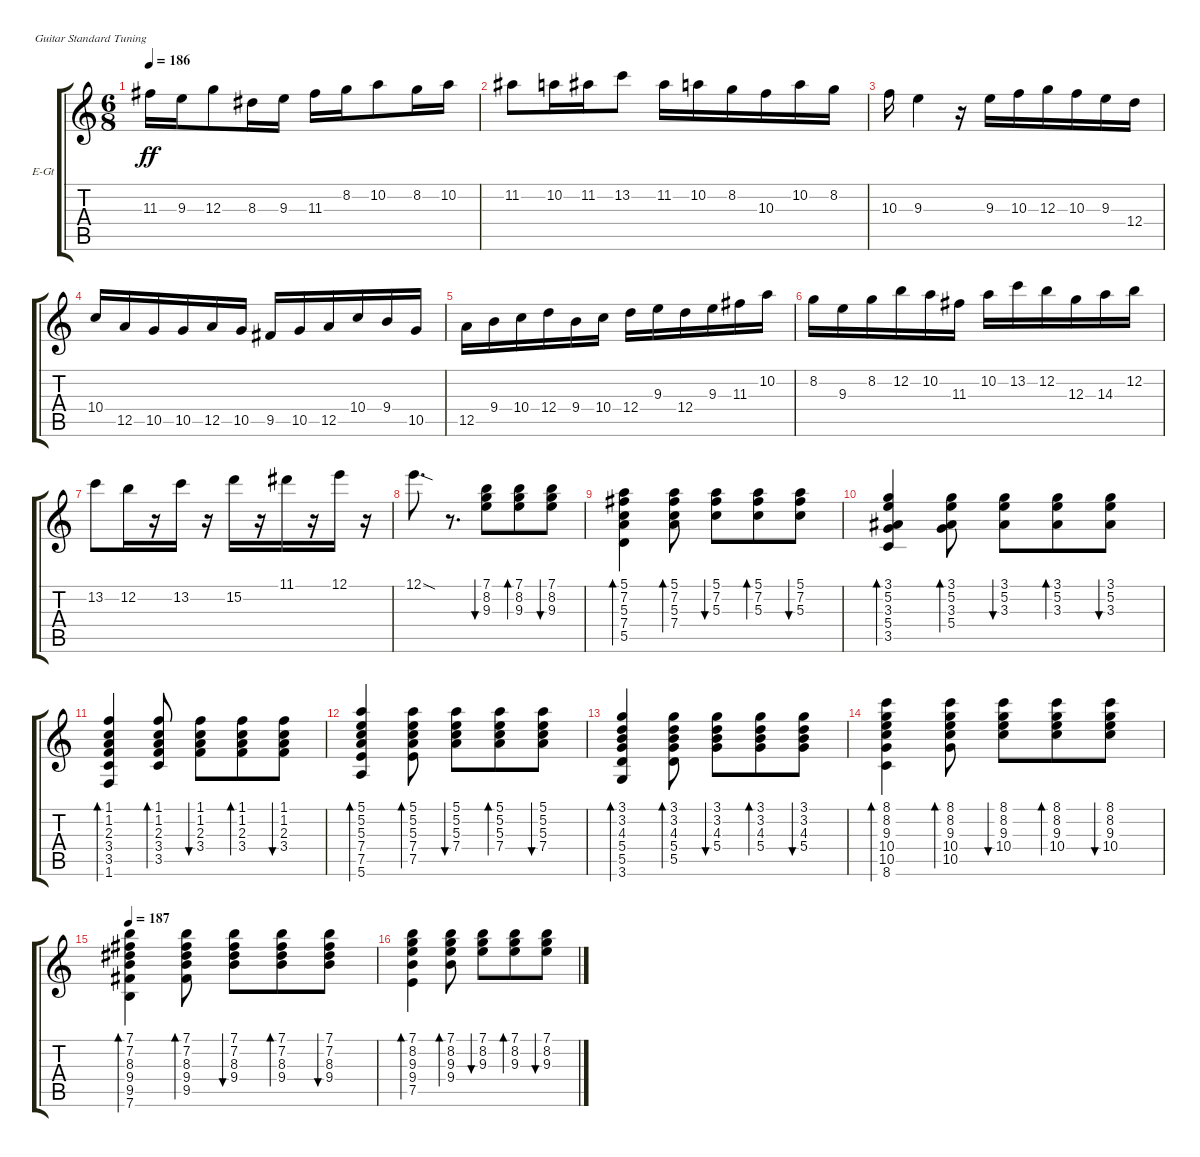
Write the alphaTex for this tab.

\bracketExtendMode groupsimilarinstruments
\firstSystemTrackNameOrientation horizontal
\otherSystemsTrackNameOrientation horizontal
\track ("John" "E-Gt") {instrument electricguitarclean}
\staff {score tabs}
\tuning (E4 B3 G3 D3 A2 E2)
\ts (6 8)
\tempo 186
\clef g2
\ks c
11.3.16{dy ff} 9.3.16 12.3.8 8.3.16 9.3.16 11.3.16 8.2.16 10.2.8 8.2.16 10.2.16 |
11.2.8 10.2.16 11.2.16 13.2.8 11.2.16 10.2.16 8.2.16 10.3.16 10.2.16 8.2.16 |
10.3.16 9.3.4 r.16 9.3.16 10.3.16 12.3.16 10.3.16 9.3.16 12.4.16 |
10.4.16 12.5.16 10.5.16 10.5.16 12.5.16 10.5.16 9.5.16 10.5.16 12.5.16 10.4.16 9.4.16 10.5.16 |
12.5.16 9.4.16 10.4.16 12.4.16 9.4.16 10.4.16 12.4.16 9.3.16 12.4.16 9.3.16 11.3.16 10.2.16 |
8.2.16 9.3.16 8.2.16 12.2.16 10.2.16 11.3.16 10.2.16 13.2.16 12.2.16 12.3.16 14.3.16 12.2.16 |
13.2.8 12.2.16 r.16 13.2.16 r.16 15.2.16 r.16 11.1.16 r.16 12.1.16 r.16 |
12.1{sod}.8{d} r.8{d} (9.3 8.2 7.1).8{bu 68} (9.3 8.2 7.1).8{bd 67} (9.3 8.2 7.1).8{bu 66} |
(5.5 7.4 5.3 7.2 5.1).4{bd 135} (7.4 5.3 7.2 5.1).8{bd 62} (5.3 7.2 5.1).8{bu 61} (5.3 7.2 5.1).8{bd 60} (5.3 7.2 5.1).8{bu 59} |
(3.5 5.4 3.3 5.2 3.1).4{bd 124} (5.4 3.3 5.2 3.1).8{bd 60} (3.3 5.2 3.1).8{bu 59} (3.3 5.2 3.1).8{bd 58} (3.3 5.2 3.1).8{bu 58} |
(1.6 3.5 3.4 2.3 1.2 1.1).4{bd 133} (3.5 3.4 2.3 1.2 1.1).8{bd 58} (3.4 2.3 1.2 1.1).8{bu 58} (3.4 2.3 1.2 1.1).8{bd 58} (3.4 2.3 1.2 1.1).8{bu 58} |
(5.6 7.5 7.4 5.3 5.2 5.1).4{bd 121} (7.5 7.4 5.3 5.2 5.1).8{bd 53} (7.4 5.3 5.2 5.1).8{bu 52} (7.4 5.3 5.2 5.1).8{bd 51} (7.4 5.3 5.2 5.1).8{bu 51} |
(3.6 5.5 5.4 4.3 3.2 3.1).4{bd 118} (5.5 5.4 4.3 3.2 3.1).8{bd 51} (5.4 4.3 3.2 3.1).8{bu 51} (5.4 4.3 3.2 3.1).8{bd 51} (5.4 4.3 3.2 3.1).8{bu 51} |
(8.6 10.5 10.4 9.3 8.2 8.1).4{bd 107} (10.5 10.4 9.3 8.2 8.1).8{bd 51} (10.4 9.3 8.2 8.1).8{bu 51} (10.4 9.3 8.2 8.1).8{bd 51} (10.4 9.3 8.2 8.1).8{bu 51} |
\tempo 187
(7.6 9.5 9.4 8.3 7.2 7.1).4{bd 124} (9.5 9.4 8.3 7.2 7.1).8{bd 53} (9.4 8.3 7.2 7.1).8{bu 52} (9.4 8.3 7.2 7.1).8{bd 51} (9.4 8.3 7.2 7.1).8{bu 51} |
(7.5 9.4 9.3 8.2 7.1).4{bd 99} (9.4 9.3 8.2 7.1).8{bd 69} (9.3 8.2 7.1).8{bu 68} (9.3 8.2 7.1).8{bd 67} (9.3 8.2 7.1).8{bu 66}
